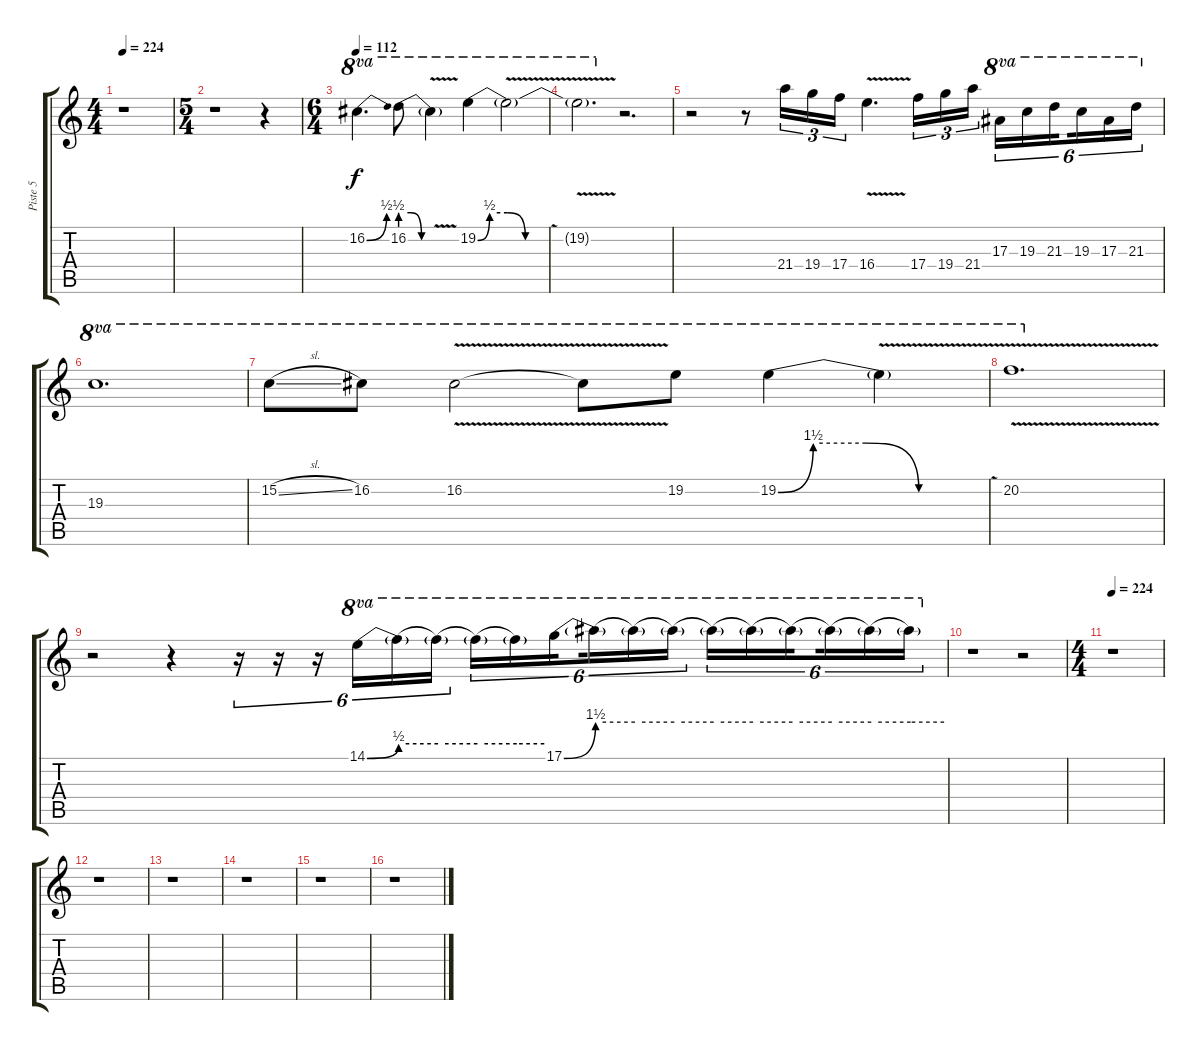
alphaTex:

\track ("Piste 5" "Piste 5") {instrument overdrivenguitar}
\staff {score tabs}
\tuning (D4 A3 F3 C3 G2 D2) {hide}
\ts (4 4)
\tempo 224
\clef g2
\ks c
r.1{dy f} |
\ts (5 4)
r.1 r.4 |
\ts (6 4)
\tempo 112
16.2{be (bend 0 0 60 2)}.4{d ot 8va} 16.2{be (custom 0 2 20 2 40 0 60 0)}.8{ot 8va} 16.2{v t}.4{ot 8va} 19.2{be (custom 0 0 10 2 25 2 40 0 60 0)}.4{ot 8va} 19.2{v t}.2{ot 8va} |
19.2{v t}.2{d ot 8va} r.2{d} |
r.2 r.8 21.4.16{tu (3 2)} 19.4.16{tu (3 2)} 17.4.16{tu (3 2)} 16.4{v}.4{d} 17.4.16{tu (3 2)} 19.4.16{tu (3 2)} 21.4.16{tu (3 2) beam splitsecondary} 17.3.16{tu (6 4) ot 8va} 19.3.16{tu (6 4) ot 8va} 21.3.16{tu (6 4) ot 8va beam splitsecondary} 19.3.16{tu (6 4) ot 8va} 17.3.16{tu (6 4) ot 8va} 21.3.16{tu (6 4) ot 8va} |
19.3.1{d ot 8va} |
15.2{sl}.8{ot 8va} 16.2.8{ot 8va} 16.2{v}.2{ot 8va} 16.2{t}.8{ot 8va} 19.2.8{ot 8va} 19.2{be (custom 0 0 10 6 25 6 40 0 60 0)}.4{ot 8va} 19.2{v t}.4{ot 8va} |
20.2{v}.1{d ot 8va} |
r.2 r.4 r.16{tu (6 4)} r.16{tu (6 4)} r.16{tu (6 4)} 14.1{be (bend 0 0 60 2)}.16{tu (6 4) ot 8va} 14.1{be (hold 0 2 60 2) t}.16{tu (6 4) ot 8va} 14.1{be (hold 0 2 60 2) t}.16{tu (6 4) ot 8va beam splitsecondary} 14.1{be (hold 0 2 60 2) t}.16{tu (6 4) ot 8va} 14.1{be (hold 0 2 60 2) t}.16{tu (6 4) ot 8va} 17.1{be (bend 0 0 60 6)}.16{tu (6 4) ot 8va beam splitsecondary} 17.1{be (hold 0 6 60 6) t}.16{tu (6 4) ot 8va} 17.1{be (hold 0 6 60 6) t}.16{tu (6 4) ot 8va} 17.1{be (hold 0 6 60 6) t}.16{tu (6 4) ot 8va beam splitsecondary} 17.1{be (hold 0 6 60 6) t}.16{tu (6 4) ot 8va} 17.1{be (hold 0 6 60 6) t}.16{tu (6 4) ot 8va} 17.1{be (hold 0 6 60 6) t}.16{tu (6 4) ot 8va beam splitsecondary} 17.1{be (hold 0 6 60 6) t}.16{tu (6 4) ot 8va} 17.1{be (hold 0 6 60 6) t}.16{tu (6 4) ot 8va} 17.1{be (hold 0 6 60 6) t}.16{tu (6 4) ot 8va} |
r.1 r.2 |
\ts (4 4)
\tempo 224
r.1 |
r.1 |
r.1 |
r.1 |
r.1 |
r.1
